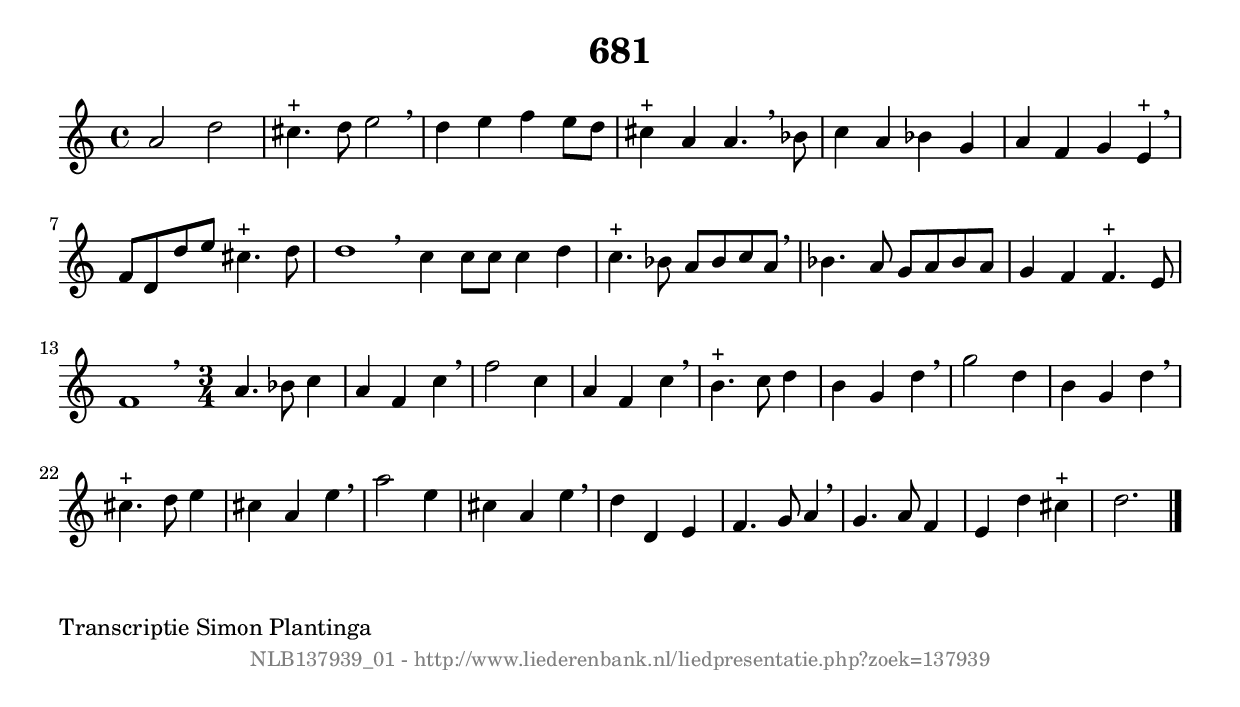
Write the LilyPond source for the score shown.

%
% produced by wce2krn 1.64 (7 June 2014)
%
\version"2.16"
#(append! paper-alist '(("long" . (cons (* 210 mm) (* 2000 mm)))))
#(set-default-paper-size "long")
sb = {\breathe}
mBreak = {\breathe }
bBreak = {\breathe }
x = {\once\override NoteHead #'style = #'cross }
gl=\glissando
itime={\override Staff.TimeSignature #'stencil = ##f }
ficta = {\once\set suggestAccidentals = ##t}
fine = {\once\override Score.RehearsalMark #'self-alignment-X = #1 \mark \markup {\italic{Fine}}}
dc = {\once\override Score.RehearsalMark #'self-alignment-X = #1 \mark \markup {\italic{D.C.}}}
dcf = {\once\override Score.RehearsalMark #'self-alignment-X = #1 \mark \markup {\italic{D.C. al Fine}}}
dcc = {\once\override Score.RehearsalMark #'self-alignment-X = #1 \mark \markup {\italic{D.C. al Coda}}}
ds = {\once\override Score.RehearsalMark #'self-alignment-X = #1 \mark \markup {\italic{D.S.}}}
dsf = {\once\override Score.RehearsalMark #'self-alignment-X = #1 \mark \markup {\italic{D.S. al Fine}}}
dsc = {\once\override Score.RehearsalMark #'self-alignment-X = #1 \mark \markup {\italic{D.S. al Coda}}}
pv = {\set Score.repeatCommands = #'((volta "1"))}
sv = {\set Score.repeatCommands = #'((volta "2"))}
tv = {\set Score.repeatCommands = #'((volta "3"))}
qv = {\set Score.repeatCommands = #'((volta "4"))}
xv = {\set Score.repeatCommands = #'((volta #f))}
\header{ tagline = ""
title = "681"
}
\score {{
\key d \dorian
\relative g'
{
\set melismaBusyProperties = #'()
\time 4/4
\tempo 4=120
\override Score.MetronomeMark #'transparent = ##t
\override Score.RehearsalMark #'break-visibility = #(vector #t #t #f)
a2 d2 | cis4.^"+" d8 e2 \sb | d4 e4 f4 e8 d8 | cis4^"+" a4 a4. \mBreak
bes8 | c4 a4 bes4 g4 | a4 f4 g4 e4^"+" \sb | f8 d8 d'8 e8 cis4.^"+" d8 | d1 \bar ":|:" \bBreak
c4 c8 c8 c4 d4 | c4.^"+" bes8 a8 bes8 c8 a8 \sb | bes4. a8 g8 a8 bes8 a8 | g4 f4 f4.^"+" e8 | f1 \time 3/4 \bar ":|:" \bBreak
a4. bes8 c4 | a4 f4 c'4 \sb | f2 c4 | a4 f4 c'4 \sb | b4.^"+" c8 d4 | b4 g4 d'4 | \mBreak \bar "|"
g2 d4 | b4 g4 d'4 \sb | cis4.^"+" d8 e4 | cis4 a4 e'4 \sb | a2 e4 | cis4 a4 e'4 | \mBreak \bar "|"
d4 d,4 e4 | f4. g8 a4 \sb | g4. a8 f4 | e4 d'4 cis4^"+" | d2. \bar "|."
 }}
 \midi { }
 \layout {
            indent = 0.0\cm
}
}
\markup { \wordwrap-string #" 
Transcriptie Simon Plantinga
"}
\markup { \vspace #0 } \markup { \with-color #grey \fill-line { \center-column { \smaller "NLB137939_01 - http://www.liederenbank.nl/liedpresentatie.php?zoek=137939" } } }
